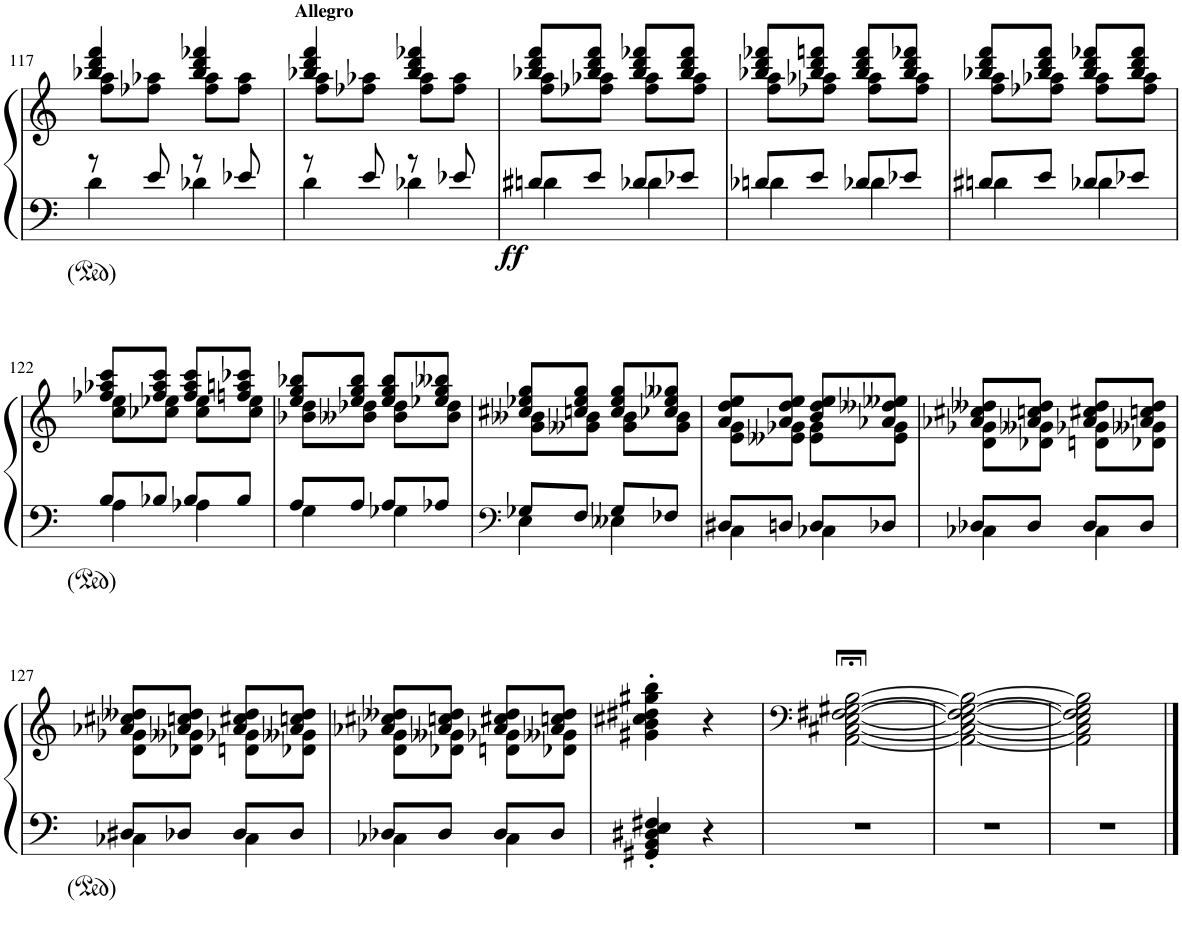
**kern	**kern	**dynam
*part1	*part1	*part1
*staff2	*staff1	*staff1/2
*I"Piano	*	*
*I'Pno.	*	*
!!LO:PB:g=z
*clefF4	*clefG2	*
*k[]	*k[]	*
*M2/4	*M2/4	*
=117	=117	=117
*^	*^	*
8r	4d\	4bb-X/ 4ddd/ 4fff/	8ff\ 8aa\L	.
8e/	.	.	8ff-X\ 8aa-X\J	.
8r	4d-X\	4bb-/ 4ddd/ 4fff-X/	8ff-\ 8aa-\L	.
8e-X/	.	.	8ff-\ 8aa-\J	.
=118	=118	=118	=118	=118
!	!	!LO:TX:a:B:t=Allegro	!	!
8r	4d\	4bb-X/ 4ddd/ 4fff/	8ff\ 8aa\L	.
8e/	.	.	8ff-X\ 8aa-X\J	.
8r	4d-X\	4bb-/ 4ddd/ 4fff-X/	8ff-\ 8aa-\L	.
8e-X/	.	.	8ff-\ 8aa-\J	.
=119	=119	=119	=119	=119
!	!	!	!	!LO:DY:b=2
8d#X/L	4dn\	8bb-X/ 8ddd/ 8fff/L	8ff\ 8aa\L	ff
8e/J	.	8bb-/ 8ddd/ 8fff/J	8ff-X\ 8aa-X\J	.
8d/L	4d-X\	8bb-/ 8ddd/ 8fff-X/L	8ff-\ 8aa-\L	.
8e-X/J	.	8bb-/ 8ddd/ 8fff-/J	8ff-\ 8aa-\J	.
=120	=120	=120	=120	=120
8d-X/L	4dn\	8bb-X/ 8ddd/ 8fff-X/L	8ff\ 8aa\L	.
8e/J	.	8bb-/ 8ddd/ 8fffn/J	8ff-X\ 8aa-X\J	.
8d/L	4d-X\	8bb-/ 8ddd/ 8fff/L	8ff-\ 8aa-\L	.
8e-X/J	.	8bb-/ 8ddd/ 8fff-X/J	8ff-\ 8aa-\J	.
=121	=121	=121	=121	=121
8d#X/L	4dn\	8bb-X/ 8ddd/ 8fff/L	8ff\ 8aa\L	.
8e/J	.	8bb-/ 8ddd/ 8fff/J	8ff-X\ 8aa-X\J	.
8d/L	4d-X\	8bb-/ 8ddd/ 8fff-X/L	8ff-\ 8aa-\L	.
8e-X/J	.	8bb-/ 8ddd/ 8fff-/J	8ff-\ 8aa-\J	.
!!LO:LB:g=z	!!
=122	=122	=122	=122	=122
8B/L	4A\	8ff-X/ 8aa-X/ 8ccc/L	8cc\ 8ee\L	.
8B-X/J	.	8ff-/ 8aa-/ 8ccc/J	8cc-X\ 8ee-X\J	.
8B-/L	4A-X\	8ff-/ 8aa-/ 8ccc/L	8cc-\ 8ee-\L	.
8B-/J	.	8ffn/ 8aan/ 8ccc-X/J	8cc-\ 8ee-\J	.
=123	=123	=123	=123	=123
8A/L	4G\	8ee/ 8gg/ 8bb-X/L	8b-X\ 8dd\L	.
8A/J	.	8ee/ 8gg/ 8bb-/J	8b--X\ 8dd-X\J	.
8A/L	4G-X\	8ee/ 8gg/ 8bb-/L	8b--\ 8dd-\L	.
8A-X/J	.	8ee-X/ 8gg/ 8bb--X/J	8b--\ 8dd-\J	.
=124	=124	=124	=124	=124
*clefF4	*	*	*	*
8G-X/L	4E\	8cc#X/ 8ee-X/ 8gg/L	8g\ 8b--X\L	.
8F/J	.	8ccn/ 8ee-/ 8gg/J	8g--X\ 8b--\J	.
8G-/L	4E--X\	8cc/ 8ee-/ 8gg/L	8g--\ 8b--\L	.
8F-X/J	.	8cc-X/ 8ee-/ 8gg--X/J	8g--\ 8b--\J	.
=125	=125	=125	=125	=125
8D#X/L	4C\	8a/ 8dd/ 8ee/L	8e\ 8g\L	.
8Dn/J	.	8a/ 8dd/ 8ee/J	8e--X\ 8g-X\J	.
8D/L	4C-X\	8b/ 8dd/ 8ee/L	8e--\ 8g-\L	.
8D-X/J	.	8a-X/ 8dd--X/ 8ee--X/J	8e--\ 8g-\J	.
=126	=126	=126	=126	=126
8D-X/L	4C-X\	8a-X/ 8cc#X/ 8dd--X/L	8d\ 8g-X\L	.
8D-/J	.	8a-/ 8ccn/ 8dd--/J	8d-X\ 8g--X\J	.
8D-/L	4C-\	8a-/ 8cc#X/ 8dd--/L	8dn\ 8g-X\L	.
8D-/J	.	8a-/ 8ccn/ 8dd--/J	8d-X\ 8g--X\J	.
!!LO:LB:g=z	!!
=127	=127	=127	=127	=127
8D#X/L	4C-X\	8a-X/ 8cc#X/ 8dd--X/L	8d\ 8g-X\L	.
8D-X/J	.	8a-/ 8ccn/ 8dd--/J	8d-X\ 8g--X\J	.
8D-/L	4C-\	8a-/ 8cc#X/ 8dd--/L	8dn\ 8g-X\L	.
8D-/J	.	8a-/ 8ccn/ 8dd--/J	8d-X\ 8g--X\J	.
=128	=128	=128	=128	=128
8D-X/L	4C-X\	8a-X/ 8cc#X/ 8dd--X/L	8d\ 8g-X\L	.
8D-/J	.	8a-/ 8ccn/ 8dd--/J	8d-X\ 8g--X\J	.
8D-/L	4C-\	8a-/ 8cc#X/ 8dd--/L	8dn\ 8g-X\L	.
8D-/J	.	8a-/ 8ccn/ 8dd--/J	8d-X\ 8g--X\J	.
*v	*v	*	*	*
*	*v	*v	*
=129	=129	=129
4GG#X/' 4BB/' 4D#X/' 4E/' 4F#X/'	4g#X\' 4b\' 4cc#X\' 4dd#X\' 4gg#X\' 4bb\'	.
4r	4r	.
=130	=130	=130
*	*clefF4	*
2r	[2AA\;< [2C#X\;< [2E\;< [2F#X\;< [2G#X\;< [2B\;<	.
=131	=131	=131
2r	2AA\_ 2C#\_ 2E\_ 2F#\_ 2G#\_ 2B\_	.
=132	=132	=132
2r	2AA\] 2C#\] 2E\] 2F#\] 2G#\] 2B\]	.
==	==	==
*-	*-	*-
